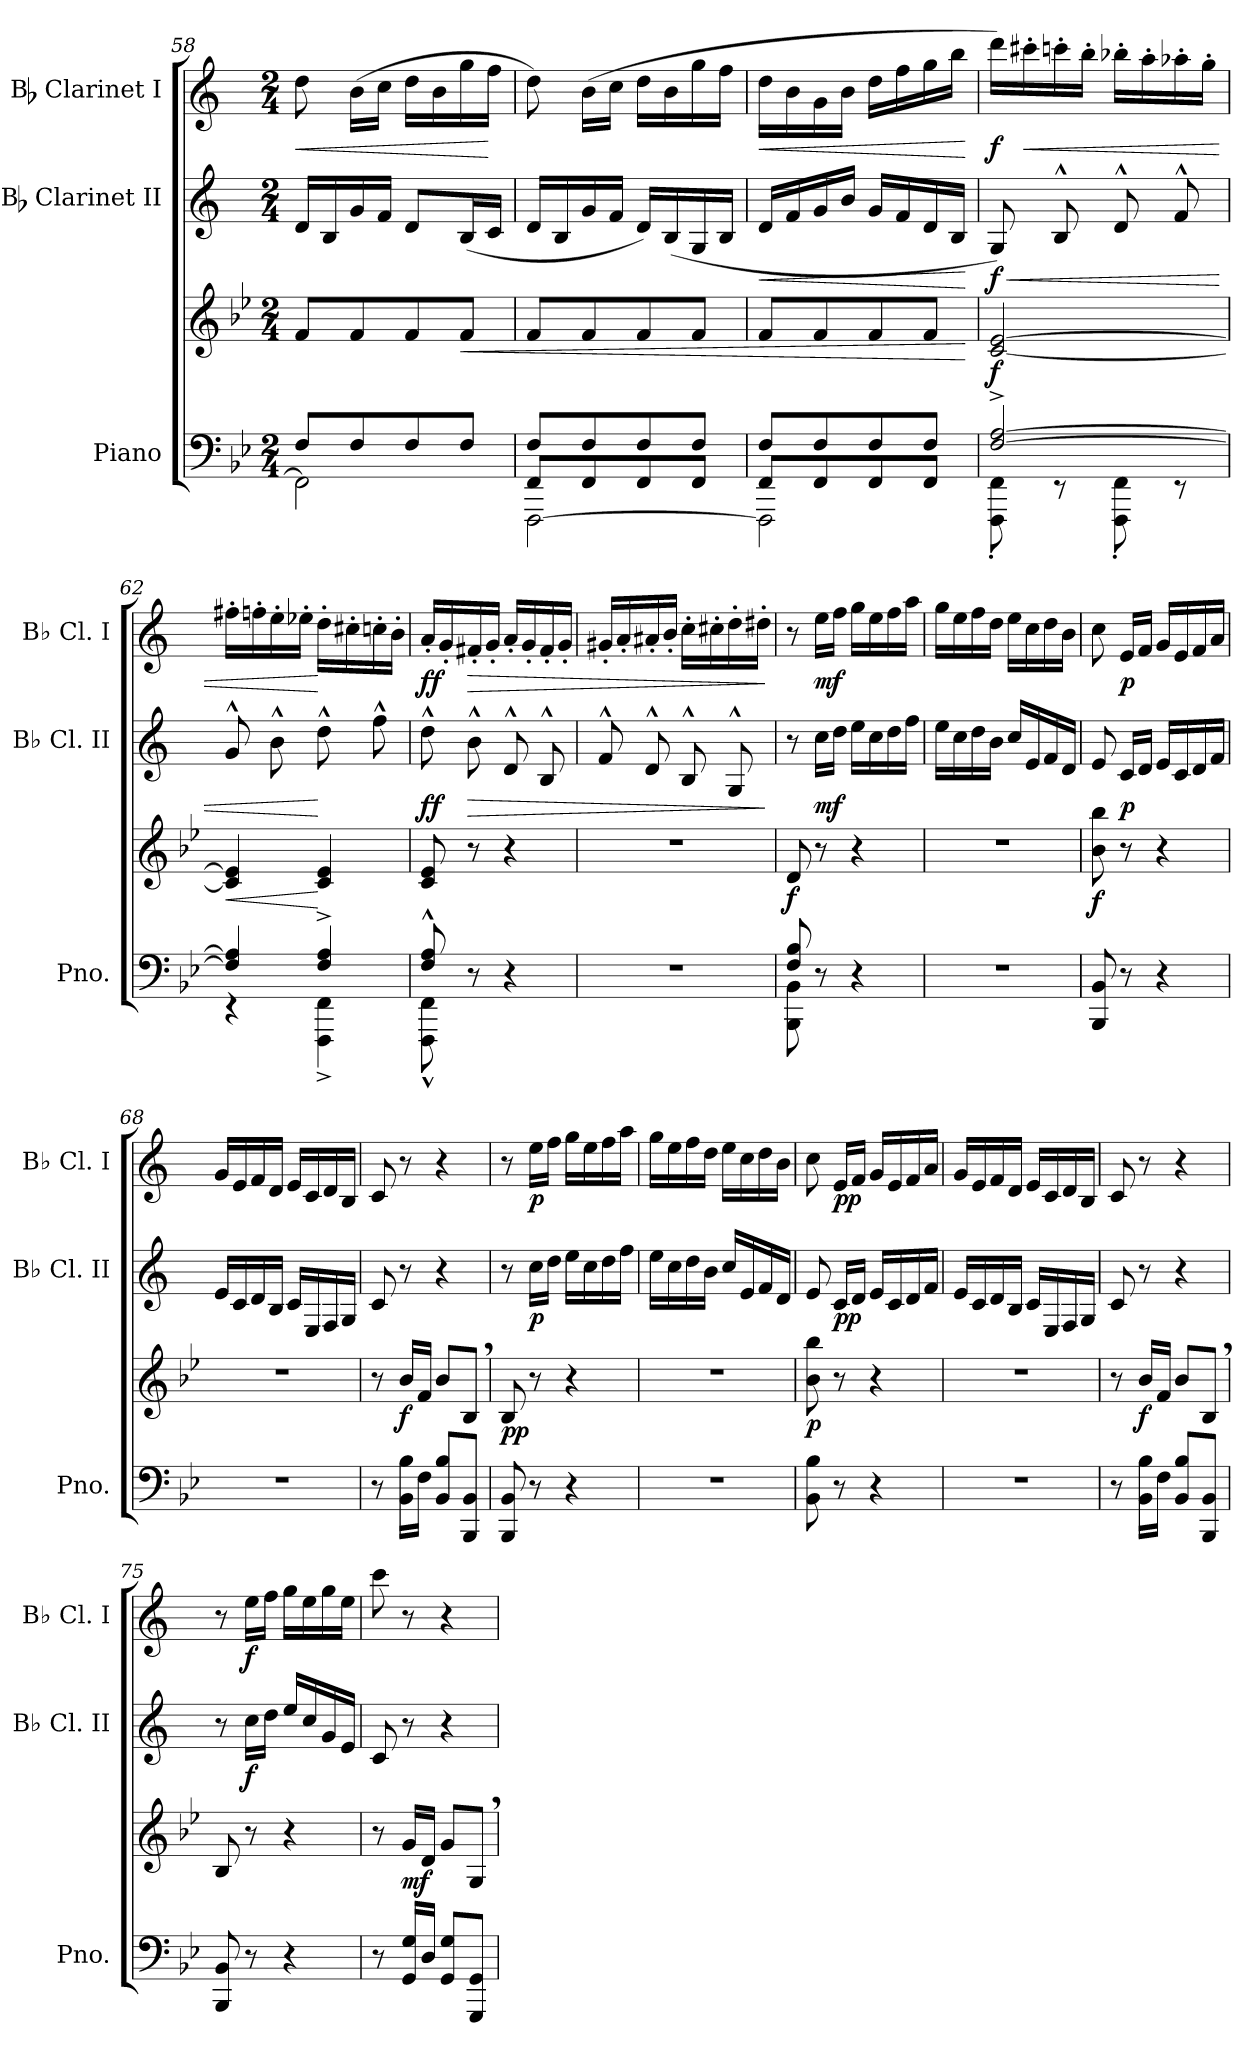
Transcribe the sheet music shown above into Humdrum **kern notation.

**kern	**kern	**dynam	**kern	**dynam	**kern	**dynam
*part3	*part3	*part3	*part2	*part2	*part1	*part1
*staff4	*staff3	*staff3/4	*staff2	*staff2	*staff1	*staff1
*I"Piano	*	*	*I"Bb Clarinet II	*	*I"Bb Clarinet I	*
*I'Pno.	*	*	*I'Bb Cl. II	*	*I'Bb Cl. I	*
!!LO:LB:g=z
*clefF4	*clefG2	*	*clefG2	*	*clefG2	*
*	*	*	*ITrd1c2	*	*ITrd1c2	*
*k[b-e-]	*k[b-e-]	*	*k[b-e-]	*	*k[b-e-]	*
*M2/4	*M2/4	*	*M2/4	*	*M2/4	*
=58	=58	=58	=58	=58	=58	=58
*^	*	*	*	*	*	*
!	!	!	!	!	!	!	!LO:HP:b
8F/L	2FF\]	8f/L	.	16c/LL	.	8cc\	<
.	.	.	.	16A/	.	.	.
8F/	.	8f/	.	16f/	.	(16a\LL	.
.	.	.	.	16e-/JJ	.	16b-\JJ	.
8F/	.	8f/	.	8c/L	.	16cc\LL	.
.	.	.	.	.	.	16a\	.
!	!	!	!LO:HP:b	!	!	!	!
8F/J	.	8f/J	<	(16A/L	.	16ff\	.
.	.	.	.	16B-/JJ	.	16ee-\JJ	[
=59	=59	=59	=59	=59	=59	=59	=59
*	*^	*	*	*	*	*	*
8F/L	8FF/L	[2FFF\	8f/L	.	16c/LL	.	8cc\)	.
.	.	.	.	.	16A/	.	.	.
8F/	8FF/	.	8f/	.	16f/	.	(16a\LL	.
.	.	.	.	.	16e-/JJ	.	16b-\JJ	.
8F/	8FF/	.	8f/	.	16c/LL)	.	16cc\LL	.
.	.	.	.	.	(16A/	.	16a\	.
8F/J	8FF/J	.	8f/J	.	16F/	.	16ff\	.
.	.	.	.	.	16A/JJ	.	16ee-\JJ	.
=60	=60	=60	=60	=60	=60	=60	=60	=60
!	!	!	!	!	!	!LO:HP:b	!	!LO:HP:b
8F/L	8FF/L	2FFF\]	8f/L	.	16c/LL	<	16cc\LL	<
.	.	.	.	.	16e-/	.	16a\	.
8F/	8FF/	.	8f/	.	16f/	.	16f\	.
.	.	.	.	.	16a/JJ	.	16a\JJ	.
8F/	8FF/	.	8f/	.	16f/LL	.	16cc\LL	.
.	.	.	.	.	16e-/	.	16ee-\	.
8F/J	8FF/J	.	8f/J	.	16c/	.	16ff\	.
.	.	.	.	.	16A/JJ	.	16aa\JJ	.
*v	*v	*v	*	*	*	*	*	*
.	.	[	.	[	.	[
=61	=61	=61	=61	=61	=61	=61
*^	*	*	*	*	*	*
!	!	!	!LO:DY:b	!	!LO:HP:b	!	!
!	!	!	!	!	!LO:DY:n=1:b	!	!LO:DY:b
[2F/^ [2A/^	8FFF\' 8FF\'	[2c/ [2e-i/	f	8F/)	< f	16ccc\LL)	f
!	!	!	!	!	!	!	!LO:HP:b
.	.	.	.	.	.	16bbn'\	<
.	8r	.	.	8A^^/	.	16bb-X'\	.
.	.	.	.	.	.	16aa'\JJ	.
.	8FFF\' 8FF\'	.	.	8c^^/	.	16aa-X'\LL	.
.	.	.	.	.	.	16gg'\	.
.	8r	.	.	8e-^^/	.	16gg-X'\	.
.	.	.	.	.	.	16ff'\JJ	.
=62	=62	=62	=62	=62	=62	=62	=62
!	!	!	!LO:HP:b	!	!	!	!
4F/] 4A/]	4r	4c/] 4e-/]	<	8f^^/	.	16een'\LL	.
.	.	.	.	.	.	16ee-X'\	.
.	.	.	.	8a^^\	.	16dd'\	.
.	.	.	.	.	.	16dd-X'\JJ	.
4F/^ 4A/^	4FFF\^ 4FF\^	4c/ 4e-/	[	8cc^^\	[	16cc'\LL	[
.	.	.	.	.	.	16bn'\	.
.	.	.	.	8ee-^^\	.	16b-X'\	.
.	.	.	.	.	.	16a'\JJ	.
=63	=63	=63	=63	=63	=63	=63	=63
!	!	!	!	!	!LO:DY:b	!	!LO:DY:b
8F/^^ 8A/^^	8FFF\^^ 8FF\^^	8c/ 8e-/	.	8cc^^\	ff	16g'/LL	ff
.	.	.	.	.	.	16f'/	.
!	!	!	!	!	!LO:HP:b	!	!LO:HP:b
8r	8ryy	8r	.	8a^^\	>	16en'/	>
.	.	.	.	.	.	16f'/JJ	.
4r	4ryy	4r	.	8c^^/	.	16g'/LL	.
.	.	.	.	.	.	16f'/	.
.	.	.	.	8A^^/	.	16e'/	.
.	.	.	.	.	.	16f'/JJ	.
*v	*v	*	*	*	*	*	*
!!LO:PB:g=z
=64	=64	=64	=64	=64	=64	=64
2r	2r	.	8e-^^/	.	16f#X'/LL	.
.	.	.	.	.	16g'/	.
.	.	.	8c^^/	.	16g#X'/	.
.	.	.	.	.	16a'/JJ	.
.	.	.	8A^^/	.	16b-'\LL	.
.	.	.	.	.	16bn'\	.
.	.	.	8F^^/	.	16cc'\	.
.	.	.	.	.	16cc#X'\JJ	.
.	.	.	.	]	.	]
=65	=65	=65	=65	=65	=65	=65
*^	*	*	*	*	*	*
!	!	!	!LO:DY:b	!	!	!	!
8F/ 8B-/	8BBB-\ 8BB-\	8d/	f	8r	.	8r	.
!	!	!	!	!	!LO:DY:b	!	!LO:DY:b
8r	8ryy	8r	.	16b-\LL	mf	16dd\LL	mf
.	.	.	.	16cc\JJ	.	16ee-\JJ	.
4r	4ryy	4r	.	16dd\LL	.	16ff\LL	.
.	.	.	.	16b-\	.	16dd\	.
.	.	.	.	16cc\	.	16ee-\	.
.	.	.	.	16ee-\JJ	.	16gg\JJ	.
*v	*v	*	*	*	*	*	*
=66	=66	=66	=66	=66	=66	=66
2r	2r	.	16dd\LL	.	16ff\LL	.
.	.	.	16b-\	.	16dd\	.
.	.	.	16cc\	.	16ee-\	.
.	.	.	16a\JJ	.	16cc\JJ	.
.	.	.	16b-/LL	.	16dd\LL	.
.	.	.	16d/	.	16b-\	.
.	.	.	16e-/	.	16cc\	.
.	.	.	16c/JJ	.	16a\JJ	.
=67	=67	=67	=67	=67	=67	=67
!	!	!LO:DY:b	!	!	!	!
8BBB-/ 8BB-/	8b-\ 8bb-\	f	8d/	.	8b-\	.
!	!	!	!	!LO:DY:b	!	!LO:DY:b
8r	8r	.	16B-/LL	p	16d/LL	p
.	.	.	16c/JJ	.	16e-/JJ	.
4r	4r	.	16d/LL	.	16f/LL	.
.	.	.	16B-/	.	16d/	.
.	.	.	16c/	.	16e-/	.
.	.	.	16e-/JJ	.	16g/JJ	.
=68	=68	=68	=68	=68	=68	=68
2r	2r	.	16d/LL	.	16f/LL	.
.	.	.	16B-/	.	16d/	.
.	.	.	16c/	.	16e-/	.
.	.	.	16A/JJ	.	16c/JJ	.
.	.	.	16B-/LL	.	16d/LL	.
.	.	.	16D/	.	16B-/	.
.	.	.	16E-/	.	16c/	.
.	.	.	16F/JJ	.	16A/JJ	.
=69	=69	=69	=69	=69	=69	=69
8r	8r	.	8B-/	.	8B-/	.
!	!	!LO:DY:b	!	!	!	!
16BB-\ 16B-\LL	16b-/LL	f	8r	.	8r	.
16F\JJ	16f/JJ	.	.	.	.	.
8BB-/ 8B-/L	8b-/L	.	4r	.	4r	.
8BBB-/ 8BB-/J	8B-,/J	.	.	.	.	.
!!LO:LB:g=z
=70	=70	=70	=70	=70	=70	=70
!	!	!LO:DY:b	!	!	!	!
8BBB-/ 8BB-/	8B-/	pp	8r	.	8r	.
!	!	!	!	!LO:DY:b	!	!LO:DY:b
8r	8r	.	16b-\LL	p	16dd\LL	p
.	.	.	16cc\JJ	.	16ee-\JJ	.
4r	4r	.	16dd\LL	.	16ff\LL	.
.	.	.	16b-\	.	16dd\	.
.	.	.	16cc\	.	16ee-\	.
.	.	.	16ee-\JJ	.	16gg\JJ	.
=71	=71	=71	=71	=71	=71	=71
2r	2r	.	16dd\LL	.	16ff\LL	.
.	.	.	16b-\	.	16dd\	.
.	.	.	16cc\	.	16ee-\	.
.	.	.	16a\JJ	.	16cc\JJ	.
.	.	.	16b-/LL	.	16dd\LL	.
.	.	.	16d/	.	16b-\	.
.	.	.	16e-/	.	16cc\	.
.	.	.	16c/JJ	.	16a\JJ	.
=72	=72	=72	=72	=72	=72	=72
!	!	!LO:DY:b	!	!	!	!
8BB-\ 8B-\	8b-\ 8bb-\	p	8d/	.	8b-\	.
!	!	!	!	!LO:DY:b	!	!LO:DY:b
8r	8r	.	16B-/LL	pp	16d/LL	pp
.	.	.	16c/JJ	.	16e-/JJ	.
4r	4r	.	16d/LL	.	16f/LL	.
.	.	.	16B-/	.	16d/	.
.	.	.	16c/	.	16e-/	.
.	.	.	16e-/JJ	.	16g/JJ	.
=73	=73	=73	=73	=73	=73	=73
2r	2r	.	16d/LL	.	16f/LL	.
.	.	.	16B-/	.	16d/	.
.	.	.	16c/	.	16e-/	.
.	.	.	16A/JJ	.	16c/JJ	.
.	.	.	16B-/LL	.	16d/LL	.
.	.	.	16D/	.	16B-/	.
.	.	.	16E-/	.	16c/	.
.	.	.	16F/JJ	.	16A/JJ	.
=74	=74	=74	=74	=74	=74	=74
8r	8r	.	8B-/	.	8B-/	.
!	!	!LO:DY:b	!	!	!	!
16BB-\ 16B-\LL	16b-/LL	f	8r	.	8r	.
16F\JJ	16f/JJ	.	.	.	.	.
8BB-/ 8B-/L	8b-/L	.	4r	.	4r	.
8BBB-/ 8BB-/J	8B-,/J	.	.	.	.	.
=75	=75	=75	=75	=75	=75	=75
8BBB-/ 8BB-/	8B-/	.	8r	.	8r	.
!	!	!	!	!LO:DY:b	!	!LO:DY:b
8r	8r	.	16b-\LL	f	16dd\LL	f
.	.	.	16cc\JJ	.	16ee-\JJ	.
4r	4r	.	16dd/LL	.	16ff\LL	.
.	.	.	16b-/	.	16dd\	.
.	.	.	16f/	.	16ff\	.
.	.	.	16d/JJ	.	16dd\JJ	.
!!LO:LB:g=z
=76	=76	=76	=76	=76	=76	=76
8r	8r	.	8B-/	.	8bb-\	.
!	!	!LO:DY:b	!	!	!	!
16GG/ 16G/LL	16g/LL	mf	8r	.	8r	.
16D/JJ	16d/JJ	.	.	.	.	.
8GG/ 8G/L	8g/L	.	4r	.	4r	.
8GGG/ 8GG/J	8G,/J	.	.	.	.	.
=	=	=	=	=	=	=
*-	*-	*-	*-	*-	*-	*-
